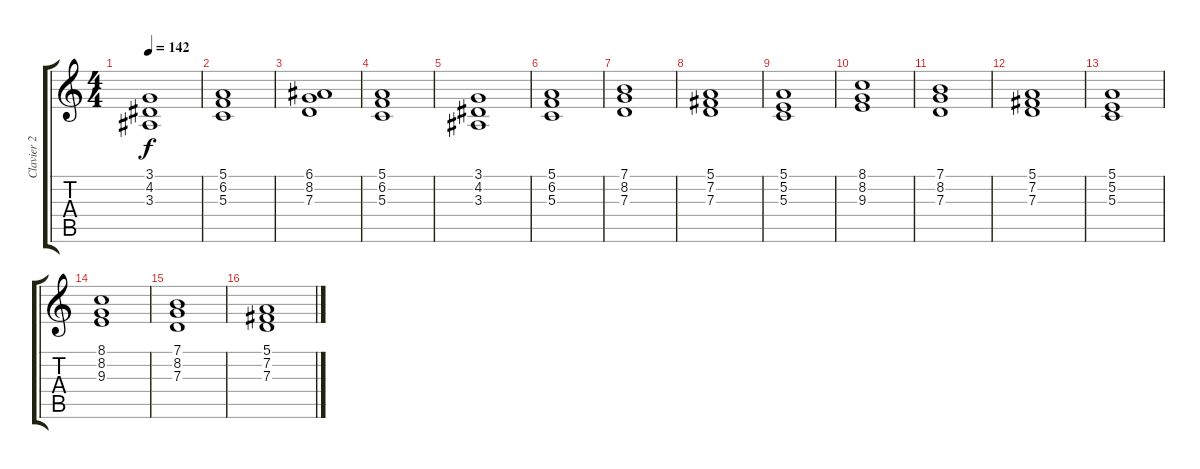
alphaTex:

\track ("Clavier 2" "Clavier 2") {instrument synthstrings2}
\staff {score tabs}
\tuning (E4 B3 G3 D3 A2 E2) {hide}
\ts (4 4)
\tempo 142
\clef g2
\ks c
(3.1 4.2 3.3).1{dy f} |
(5.1 6.2 5.3).1 |
(6.1 8.2 7.3).1{volume 8} |
(5.1 6.2 5.3).1 |
(3.1 4.2 3.3).1 |
(5.1 6.2 5.3).1 |
(7.1 8.2 7.3).1{volume 8} |
(5.1 7.2 7.3).1 |
(5.1 5.2 5.3).1 |
(8.1 8.2 9.3).1 |
(7.1 8.2 7.3).1 |
(5.1 7.2 7.3).1 |
(5.1 5.2 5.3).1 |
(8.1 8.2 9.3).1 |
(7.1 8.2 7.3).1{volume 8} |
(5.1 7.2 7.3).1
